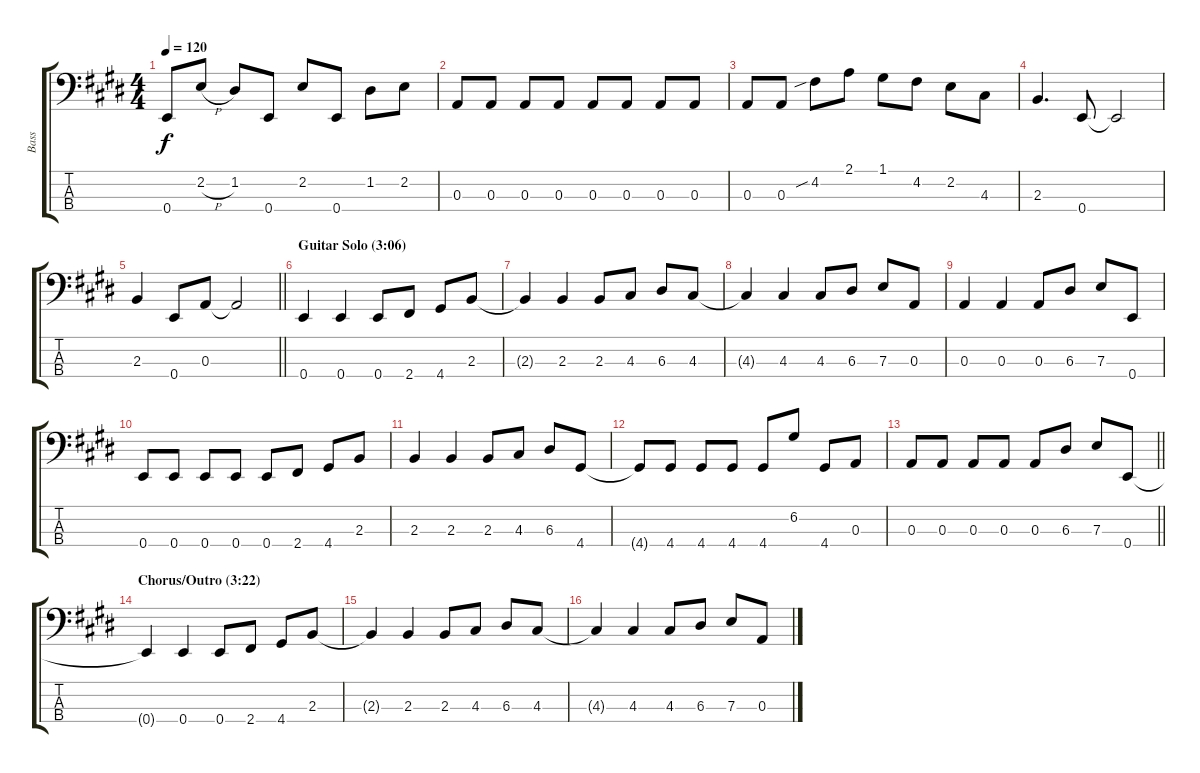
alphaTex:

\track ("Bass" "Bass") {instrument electricbassfinger}
\staff {score tabs}
\tuning (G2 D2 A1 E1) {hide}
\ts (4 4)
\tempo 120
\clef f4
\ks e
0.4.8{dy f} 2.2{h}.8 1.2.8 0.4.8 2.2.8 0.4.8 1.2.8 2.2.8 |
0.3.8 0.3.8 0.3.8 0.3.8 0.3.8 0.3.8 0.3.8 0.3.8 |
0.3.8 0.3.8 4.2{sib}.8 2.1.8 1.1.8 4.2.8 2.2.8 4.3.8 |
2.3.4{d} 0.4.8 0.4{t}.2 |
\barLineRight lightlight
2.3.4 0.4.8 0.3.8 0.3{t}.2 |
\section ("" "Guitar Solo (3:06)")
0.4.4 0.4.4 0.4.8 2.4.8 4.4.8 2.3.8 |
2.3{t}.4 2.3.4 2.3.8 4.3.8 6.3.8 4.3.8 |
4.3{t}.4 4.3.4 4.3.8 6.3.8 7.3.8 0.3.8 |
0.3.4 0.3.4 0.3.8 6.3.8 7.3.8 0.4.8 |
0.4.8 0.4.8 0.4.8 0.4.8 0.4.8 2.4.8 4.4.8 2.3.8 |
2.3.4 2.3.4 2.3.8 4.3.8 6.3.8 4.4.8 |
4.4{t}.8 4.4.8 4.4.8 4.4.8 4.4.8 6.2.8 4.4.8 0.3.8 |
\barLineRight lightlight
0.3.8 0.3.8 0.3.8 0.3.8 0.3.8 6.3.8 7.3.8 0.4.8 |
\section ("" "Chorus/Outro (3:22)")
0.4{t}.4 0.4.4 0.4.8 2.4.8 4.4.8 2.3.8 |
2.3{t}.4 2.3.4 2.3.8 4.3.8 6.3.8 4.3.8 |
4.3{t}.4 4.3.4 4.3.8 6.3.8 7.3.8 0.3.8
